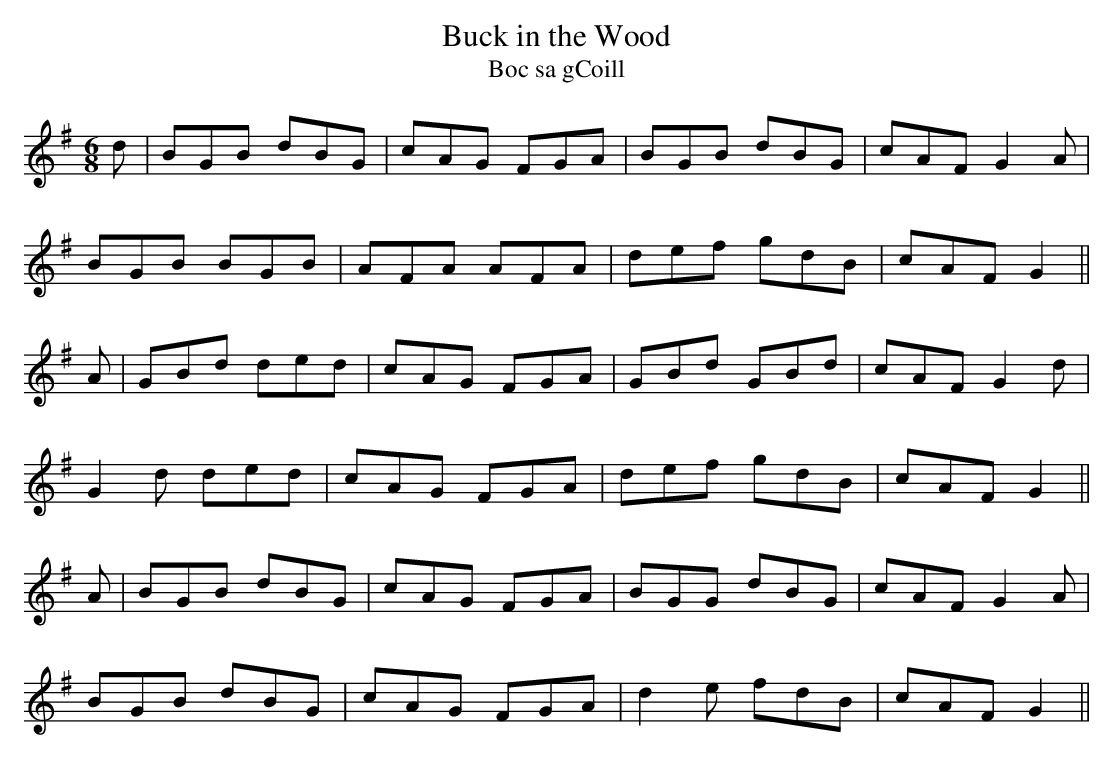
X:1
T: Buck in the Wood
T: Boc sa gCoill
L: 1/8
M: 6/8
K: G
d|BGB dBG|cAG FGA|BGB dBG|cAF G2A|
BGB BGB|AFA AFA|def gdB|cAF G2 ||
A|GBd ded|cAG FGA|GBd GBd|cAF G2d|
G2d ded|cAG FGA|def gdB|cAF G2 ||
A|BGB dBG|cAG FGA|BGG dBG|cAF G2A|
BGB dBG|cAG FGA|d2e fdB|cAF G2 ||
